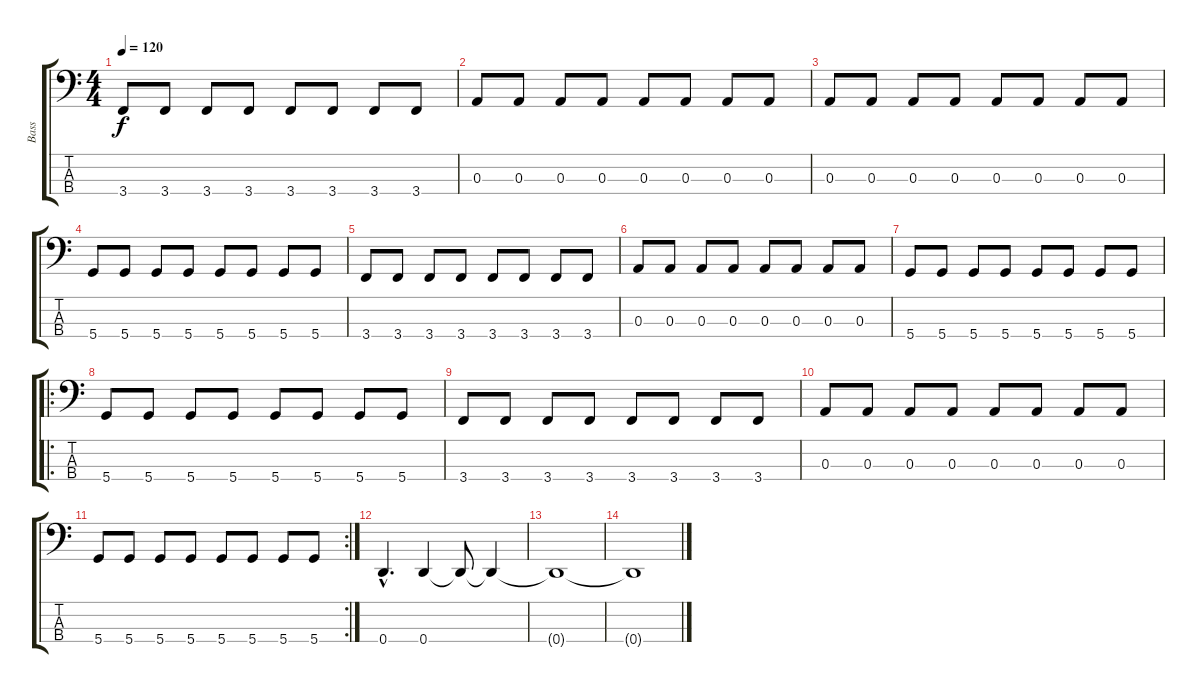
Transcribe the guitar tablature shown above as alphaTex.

\track ("Bass" "Bass") {instrument electricbassfinger}
\staff {score tabs}
\tuning (G2 D2 A1 D1) {hide}
\ts (4 4)
\tempo 120
\clef f4
\ks c
3.4.8{dy f} 3.4.8 3.4.8 3.4.8 3.4.8 3.4.8 3.4.8 3.4.8 |
0.3.8 0.3.8 0.3.8 0.3.8 0.3.8 0.3.8 0.3.8 0.3.8 |
0.3.8 0.3.8 0.3.8 0.3.8 0.3.8 0.3.8 0.3.8 0.3.8 |
5.4.8 5.4.8 5.4.8 5.4.8 5.4.8 5.4.8 5.4.8 5.4.8 |
3.4.8 3.4.8 3.4.8 3.4.8 3.4.8 3.4.8 3.4.8 3.4.8 |
0.3.8 0.3.8 0.3.8 0.3.8 0.3.8 0.3.8 0.3.8 0.3.8 |
5.4.8 5.4.8 5.4.8 5.4.8 5.4.8 5.4.8 5.4.8 5.4.8 |
\ro
5.4.8 5.4.8 5.4.8 5.4.8 5.4.8 5.4.8 5.4.8 5.4.8 |
3.4.8 3.4.8 3.4.8 3.4.8 3.4.8 3.4.8 3.4.8 3.4.8 |
0.3.8 0.3.8 0.3.8 0.3.8 0.3.8 0.3.8 0.3.8 0.3.8 |
\rc 2
5.4.8 5.4.8 5.4.8 5.4.8 5.4.8 5.4.8 5.4.8 5.4.8 |
0.4{hac}.4{d} 0.4.4 0.4{t}.8 0.4{t}.4 |
0.4{t}.1 |
0.4{t}.1{volume 0}
